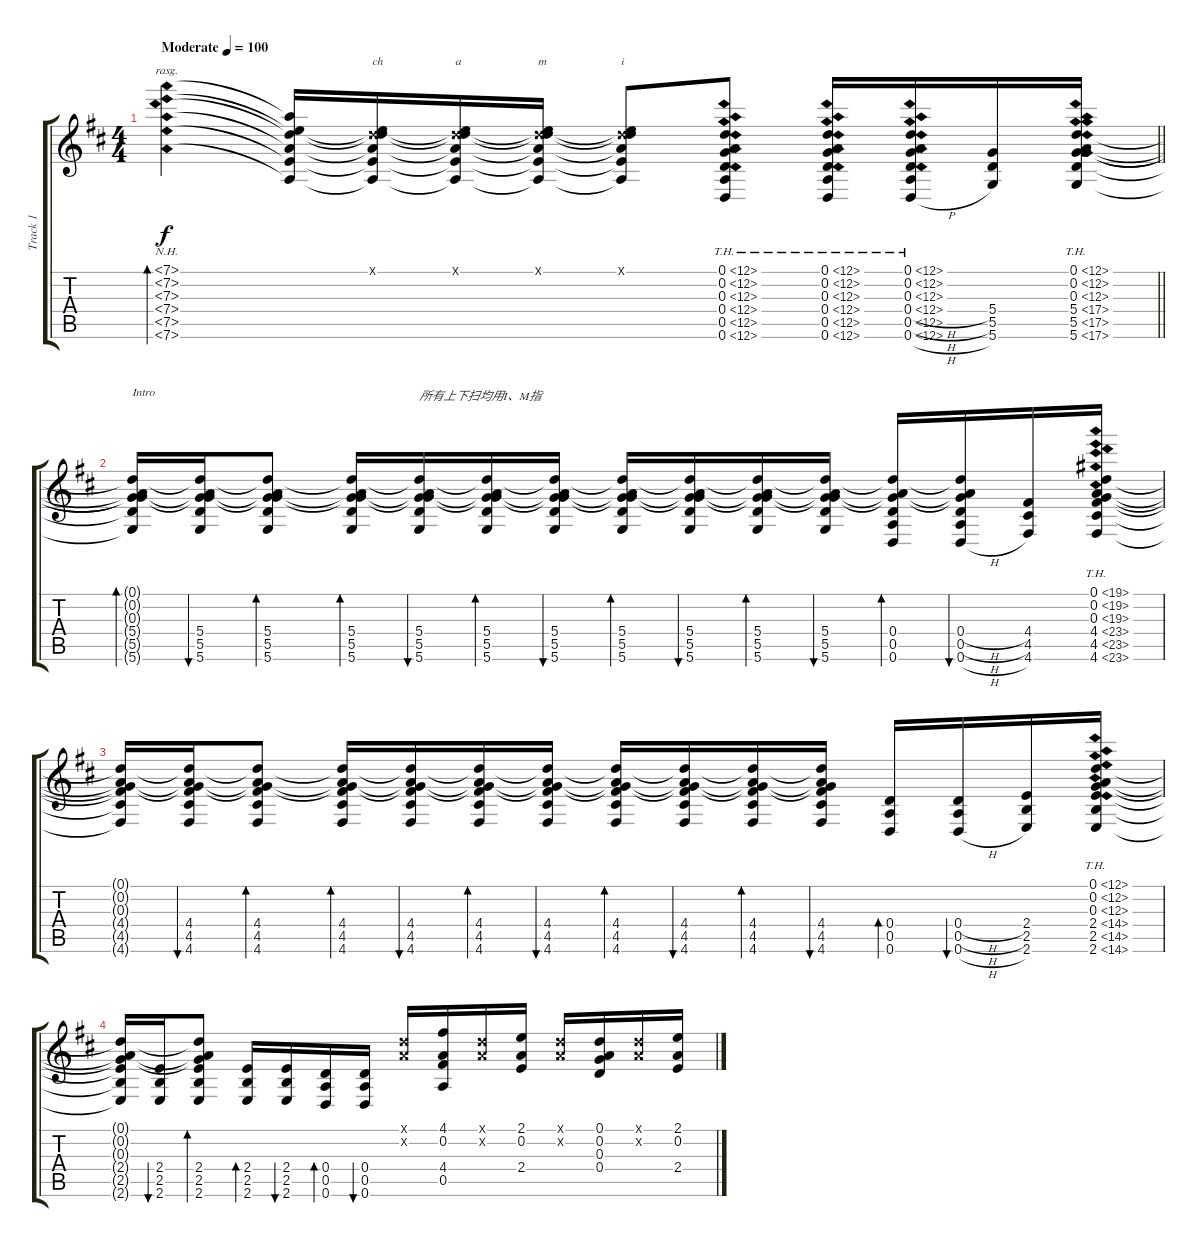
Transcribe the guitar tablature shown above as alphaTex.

\track ("Track 1" "Track 1") {instrument acousticguitarsteel}
\staff {score tabs}
\tuning (D4 A3 G3 D3 A2 D2) {hide}
\ts (4 4)
\tempo (100 "Moderate")
\clef g2
\barLineRight lightlight
\ks d
(7.1{nh} 7.2{nh} 7.3{nh} 7.4{nh} 7.5{nh} 7.6{nh}).4{bd 480 rasg ii dy f instrument acousticguitarsteel} (7.1{t} 7.2{t} 7.3{t} 7.4{t} 7.5{t} 7.6{t}).16 (0.1{x} 7.2{t} 7.3{t} 7.4{t} 7.5{t} 7.6{t}).16{txt "ch"} (0.1{x} 7.2{t} 7.3{t} 7.4{t} 7.5{t} 7.6{t}).16{txt "a"} (0.1{x} 7.2{t} 7.3{t} 7.4{t} 7.5{t} 7.6{t}).16{txt "m"} (0.1{x} 7.2{t} 7.3{t} 7.4{t} 7.5{t} 7.6{t}).8{txt "i"} (0.1{th 12} 0.2{th 12} 0.3{th 12} 0.4{th 12} 0.5{th 12} 0.6{th 12}).8 (0.1{th 12} 0.2{th 12} 0.3{th 12} 0.4{th 12} 0.5{th 12} 0.6{th 12}).16 (0.1{th 12} 0.2{th 12} 0.3{th 12} 0.4{th 12 h} 0.5{th 12 h} 0.6{th 12 h}).16 (5.4 5.5 5.6).16 (0.1{th 12} 0.2{th 12} 0.3{th 12} 5.4{th 12} 5.5{th 12} 5.6{th 12}).16 |
(0.1{t} 0.2{t} 0.3{t} 5.4{t} 5.5{t} 5.6{t}).16{bd 120 txt "Intro"} (0.1{t} 0.2{t} 0.3{t} 5.4 5.5 5.6).16{bu 120} (0.1{t} 0.2{t} 0.3{t} 5.4 5.5 5.6).8{bd 120} (0.1{t} 0.2{t} 0.3{t} 5.4 5.5 5.6).16{bd 120} (0.1{t} 0.2{t} 0.3{t} 5.4 5.5 5.6).16{bu 120 txt "所有上下扫均用I、M指"} (0.1{t} 0.2{t} 0.3{t} 5.4 5.5 5.6).16{bd 120} (0.1{t} 0.2{t} 0.3{t} 5.4 5.5 5.6).16{bu 120} (0.1{t} 0.2{t} 0.3{t} 5.4 5.5 5.6).16{bd 120} (0.1{t} 0.2{t} 0.3{t} 5.4 5.5 5.6).16{bu 120} (0.1{t} 0.2{t} 0.3{t} 5.4 5.5 5.6).16{bd 120} (0.1{t} 0.2{t} 0.3{t} 5.4 5.5 5.6).16{bu 120} (0.1{t} 0.2{t} 0.3{t} 0.4 0.5 0.6).16{bd 120} (0.1{t} 0.2{t} 0.3{t} 0.4{h} 0.5{h} 0.6{h}).16{bu 120} (4.4 4.5 4.6).16 (0.1{th 19} 0.2{th 19} 0.3{th 19} 4.4{th 19} 4.5{th 19} 4.6{th 19}).16 |
(0.1{t} 0.2{t} 0.3{t} 4.4{t} 4.5{t} 4.6{t}).16 (0.1{t} 0.2{t} 0.3{t} 4.4 4.5 4.6).16{bu 120} (0.1{t} 0.2{t} 0.3{t} 4.4 4.5 4.6).8{bd 120} (0.1{t} 0.2{t} 0.3{t} 4.4 4.5 4.6).16{bd 120} (0.1{t} 0.2{t} 0.3{t} 4.4 4.5 4.6).16{bu 120} (0.1{t} 0.2{t} 0.3{t} 4.4 4.5 4.6).16{bd 120} (0.1{t} 0.2{t} 0.3{t} 4.4 4.5 4.6).16{bu 120} (0.1{t} 0.2{t} 0.3{t} 4.4 4.5 4.6).16{bd 120} (0.1{t} 0.2{t} 0.3{t} 4.4 4.5 4.6).16{bu 120} (0.1{t} 0.2{t} 0.3{t} 4.4 4.5 4.6).16{bd 120} (0.1{t} 0.2{t} 0.3{t} 4.4 4.5 4.6).16{bu 120} (0.4 0.5 0.6).16{bd 120} (0.4{h} 0.5{h} 0.6{h}).16{bu 120} (2.4 2.5 2.6).16 (0.1{th 12} 0.2{th 12} 0.3{th 12} 2.4{th 12} 2.5{th 12} 2.6{th 12}).16 |
(0.1{t} 0.2{t} 0.3{t} 2.4{t} 2.5{t} 2.6{t}).16 (2.4 2.5 2.6).16{bu 120} (0.1{t} 0.2{t} 0.3{t} 2.4 2.5 2.6).8{bd 120} (2.4 2.5 2.6).16{bd 120} (2.4 2.5 2.6).16{bu 120} (0.4 0.5 0.6).16{bd 120} (0.4 0.5 0.6).16{bu 120} (0.1{x} 0.2{x}).16 (4.1 0.2 4.4 0.5).16 (0.1{x} 0.2{x}).16 (2.1 0.2 2.4).16 (0.1{x} 0.2{x}).16 (0.1 0.2 0.3 0.4).16 (0.1{x} 0.2{x}).16 (2.1{sl} 0.2 2.4{sl}).16
